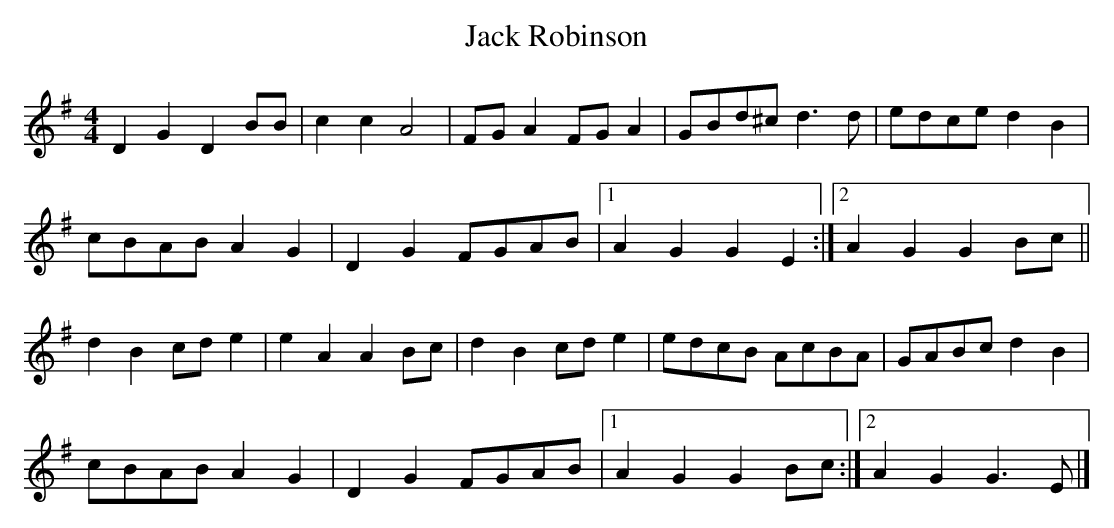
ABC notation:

X:1
T: Jack Robinson
M: 4/4
L: 1/8
K: G
D2 G2 D2 BB | c2 c2 A4 | FG A2 FG A2 | GBd^c d3 d | edce d2 B2 |
cBAB A2 G2 | D2 G2 FGAB | [1 A2 G2 G2 E2 :| [2 A2 G2 G2 Bc ||
d2 B2 cd e2 | e2 A2 A2 Bc | d2 B2 cd e2 | edcB AcBA | GABc d2 B2 |
cBAB A2 G2 | D2 G2 FGAB | [1 A2 G2 G2 Bc :| [2 A2 G2 G3 E |]
